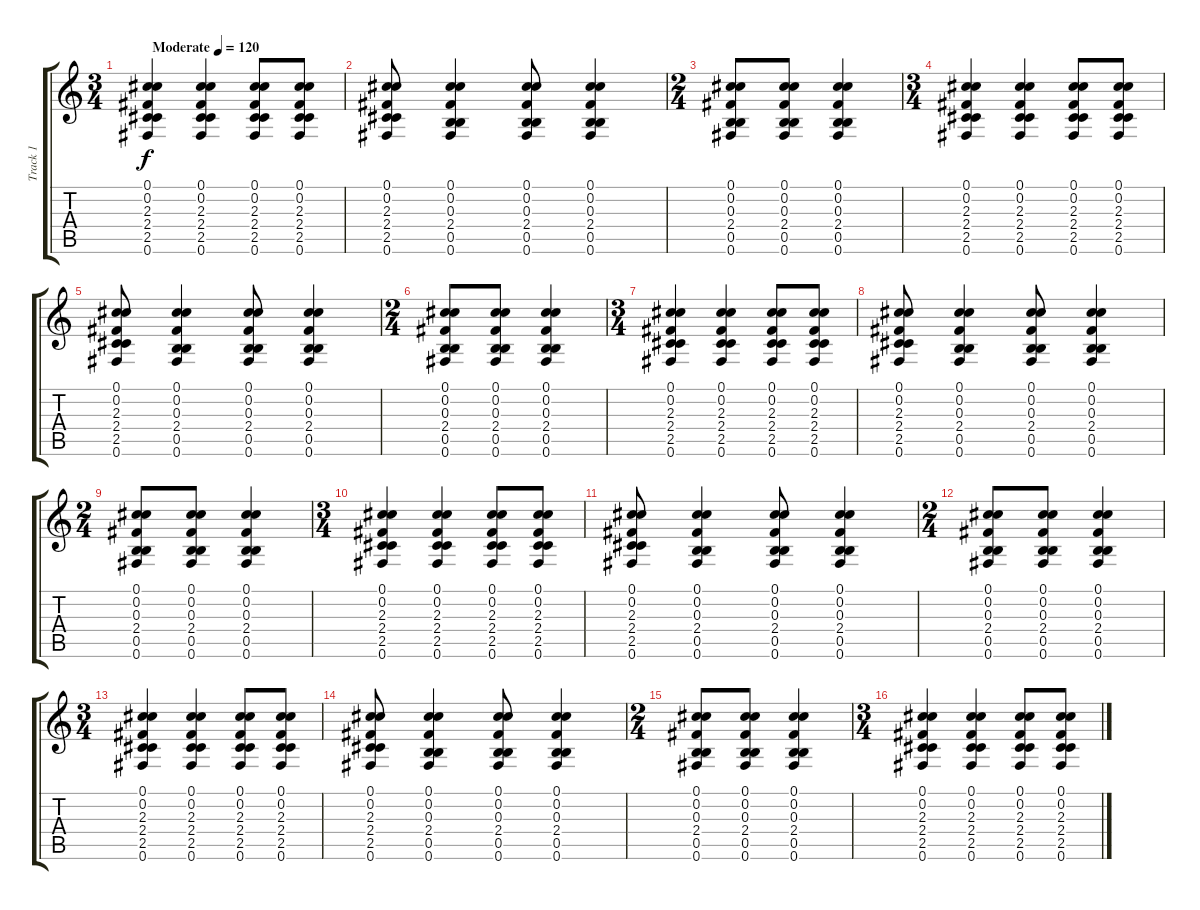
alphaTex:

\track ("Track 1" "Track 1") {instrument distortionguitar}
\staff {score tabs}
\tuning (Db4 Db4 B2 E3 B2 Gb2) {hide}
\ts (3 4)
\tempo (120 "Moderate")
\clef g2
\ks c
(0.1 0.2 2.3 2.4 2.5 0.6).4{dy f instrument distortionguitar} (0.1 0.2 2.3 2.4 2.5 0.6).4 (0.1 0.2 2.3 2.4 2.5 0.6).8 (0.1 0.2 2.3 2.4 2.5 0.6).8 |
(0.1 0.2 2.3 2.4 2.5 0.6).8 (0.1 0.2 0.3 2.4 0.5 0.6).4 (0.1 0.2 0.3 2.4 0.5 0.6).8 (0.1 0.2 0.3 2.4 0.5 0.6).4 |
\ts (2 4)
(0.1 0.2 0.3 2.4 0.5 0.6).8 (0.1 0.2 0.3 2.4 0.5 0.6).8 (0.1 0.2 0.3 2.4 0.5 0.6).4 |
\ts (3 4)
(0.1 0.2 2.3 2.4 2.5 0.6).4 (0.1 0.2 2.3 2.4 2.5 0.6).4 (0.1 0.2 2.3 2.4 2.5 0.6).8 (0.1 0.2 2.3 2.4 2.5 0.6).8 |
(0.1 0.2 2.3 2.4 2.5 0.6).8 (0.1 0.2 0.3 2.4 0.5 0.6).4 (0.1 0.2 0.3 2.4 0.5 0.6).8 (0.1 0.2 0.3 2.4 0.5 0.6).4 |
\ts (2 4)
(0.1 0.2 0.3 2.4 0.5 0.6).8 (0.1 0.2 0.3 2.4 0.5 0.6).8 (0.1 0.2 0.3 2.4 0.5 0.6).4 |
\ts (3 4)
(0.1 0.2 2.3 2.4 2.5 0.6).4 (0.1 0.2 2.3 2.4 2.5 0.6).4 (0.1 0.2 2.3 2.4 2.5 0.6).8 (0.1 0.2 2.3 2.4 2.5 0.6).8 |
(0.1 0.2 2.3 2.4 2.5 0.6).8 (0.1 0.2 0.3 2.4 0.5 0.6).4 (0.1 0.2 0.3 2.4 0.5 0.6).8 (0.1 0.2 0.3 2.4 0.5 0.6).4 |
\ts (2 4)
(0.1 0.2 0.3 2.4 0.5 0.6).8 (0.1 0.2 0.3 2.4 0.5 0.6).8 (0.1 0.2 0.3 2.4 0.5 0.6).4 |
\ts (3 4)
(0.1 0.2 2.3 2.4 2.5 0.6).4 (0.1 0.2 2.3 2.4 2.5 0.6).4 (0.1 0.2 2.3 2.4 2.5 0.6).8 (0.1 0.2 2.3 2.4 2.5 0.6).8 |
(0.1 0.2 2.3 2.4 2.5 0.6).8 (0.1 0.2 0.3 2.4 0.5 0.6).4 (0.1 0.2 0.3 2.4 0.5 0.6).8 (0.1 0.2 0.3 2.4 0.5 0.6).4 |
\ts (2 4)
(0.1 0.2 0.3 2.4 0.5 0.6).8 (0.1 0.2 0.3 2.4 0.5 0.6).8 (0.1 0.2 0.3 2.4 0.5 0.6).4 |
\ts (3 4)
(0.1 0.2 2.3 2.4 2.5 0.6).4 (0.1 0.2 2.3 2.4 2.5 0.6).4 (0.1 0.2 2.3 2.4 2.5 0.6).8 (0.1 0.2 2.3 2.4 2.5 0.6).8 |
(0.1 0.2 2.3 2.4 2.5 0.6).8 (0.1 0.2 0.3 2.4 0.5 0.6).4 (0.1 0.2 0.3 2.4 0.5 0.6).8 (0.1 0.2 0.3 2.4 0.5 0.6).4 |
\ts (2 4)
(0.1 0.2 0.3 2.4 0.5 0.6).8 (0.1 0.2 0.3 2.4 0.5 0.6).8 (0.1 0.2 0.3 2.4 0.5 0.6).4 |
\ts (3 4)
(0.1 0.2 2.3 2.4 2.5 0.6).4 (0.1 0.2 2.3 2.4 2.5 0.6).4 (0.1 0.2 2.3 2.4 2.5 0.6).8 (0.1 0.2 2.3 2.4 2.5 0.6).8
